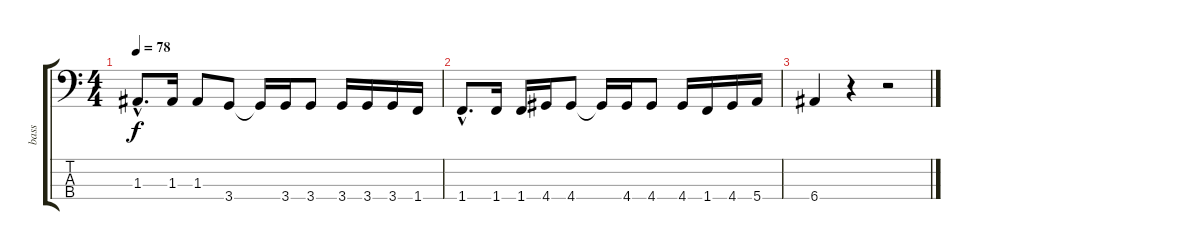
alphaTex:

\track ("bass" "bass") {instrument electricbassfinger}
\staff {score tabs}
\tuning (G2 D2 A1 E1) {hide}
\ts (4 4)
\tempo 78
\clef f4
\ks c
1.3{hac}.8{d dy f} 1.3.16 1.3.8 3.4.8 3.4{t}.16 3.4.16 3.4.8 3.4.16 3.4.16 3.4.16 1.4.16 |
1.4{hac}.8{d} 1.4.16 1.4.16 4.4.16 4.4.8 4.4{t}.16 4.4.16 4.4.8 4.4.16 1.4.16 4.4.16 5.4.16 |
6.4.4 r.4 r.2
